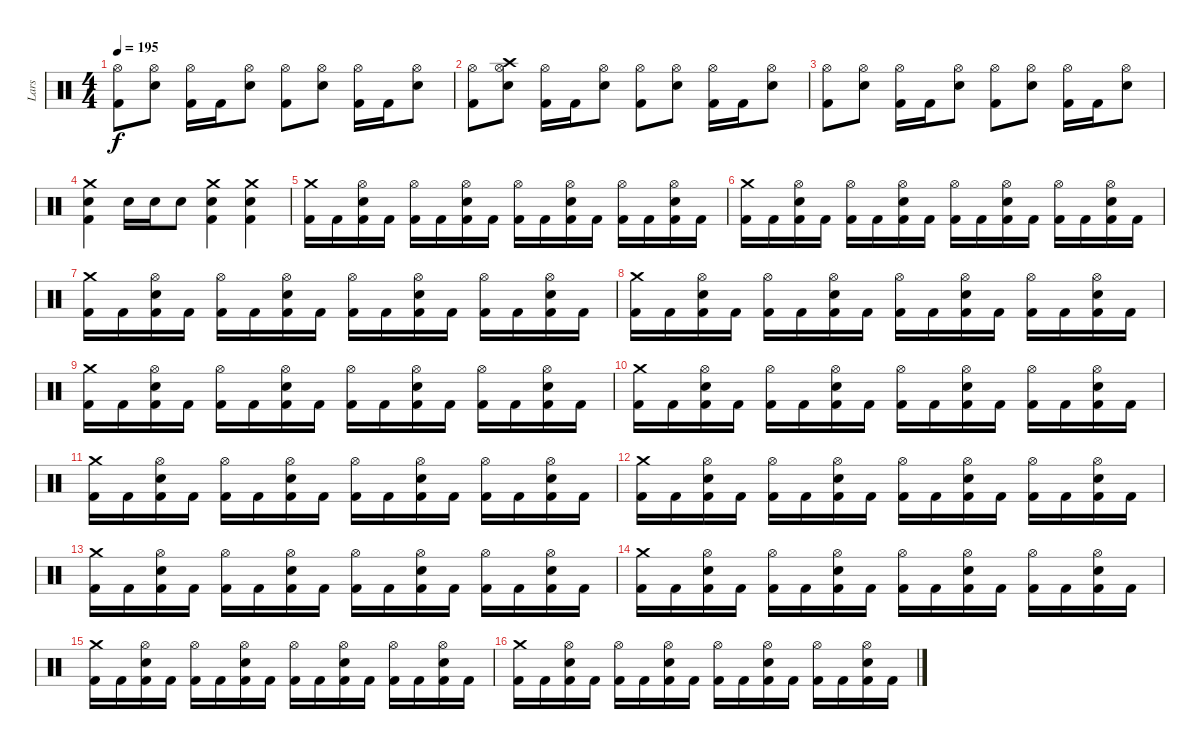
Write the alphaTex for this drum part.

\track ("Lars" "Lars") {instrument percussion}
\staff {score}
\articulation defaults
\ts (4 4)
\tempo 195
\clef neutral
\ks c
("Hi-Hat (open)" "Kick (hit) 2").8{dy f} ("Hi-Hat (open)" "Electric Snare (hit)").8 ("Hi-Hat (open)" "Kick (hit) 2").16 "Kick (hit) 2".16 ("Hi-Hat (open)" "Electric Snare (hit)").8 ("Hi-Hat (open)" "Kick (hit) 2").8 ("Hi-Hat (open)" "Electric Snare (hit)").8 ("Hi-Hat (open)" "Kick (hit) 2").16 "Kick (hit) 2".16 ("Hi-Hat (open)" "Electric Snare (hit)").8 |
("Hi-Hat (open)" "Kick (hit) 2").8 ("Crash high (hit)" "Hi-Hat (open)" "Electric Snare (hit)").8 ("Hi-Hat (open)" "Kick (hit) 2").16 "Kick (hit) 2".16 ("Hi-Hat (open)" "Electric Snare (hit)").8 ("Hi-Hat (open)" "Kick (hit) 2").8 ("Hi-Hat (open)" "Electric Snare (hit)").8 ("Hi-Hat (open)" "Kick (hit) 2").16 "Kick (hit) 2".16 ("Hi-Hat (open)" "Electric Snare (hit)").8 |
("Hi-Hat (open)" "Kick (hit) 2").8 ("Hi-Hat (open)" "Electric Snare (hit)").8 ("Hi-Hat (open)" "Kick (hit) 2").16 "Kick (hit) 2".16 ("Hi-Hat (open)" "Electric Snare (hit)").8 ("Hi-Hat (open)" "Kick (hit) 2").8 ("Hi-Hat (open)" "Electric Snare (hit)").8 ("Hi-Hat (open)" "Kick (hit) 2").16 "Kick (hit) 2".16 ("Hi-Hat (open)" "Electric Snare (hit)").8 |
("Crash medium (hit)" "Electric Snare (hit)" "Kick (hit) 2").4 "Electric Snare (hit)".16 "Electric Snare (hit)".16 "Electric Snare (hit)".8 ("Crash medium (hit)" "Electric Snare (hit)" "Kick (hit) 2").4 ("Crash medium (hit)" "Electric Snare (hit)" "Kick (hit) 2").4 |
("Crash medium (hit)" "Kick (hit) 2").16 "Kick (hit) 2".16 ("Hi-Hat (open)" "Electric Snare (hit)" "Kick (hit) 2").16 "Kick (hit) 2".16 ("Hi-Hat (open)" "Kick (hit) 2").16 "Kick (hit) 2".16 ("Hi-Hat (open)" "Electric Snare (hit)" "Kick (hit) 2").16 "Kick (hit) 2".16 ("Hi-Hat (open)" "Kick (hit) 2").16 "Kick (hit) 2".16 ("Hi-Hat (open)" "Electric Snare (hit)" "Kick (hit) 2").16 "Kick (hit) 2".16 ("Hi-Hat (open)" "Kick (hit) 2").16 "Kick (hit) 2".16 ("Hi-Hat (open)" "Electric Snare (hit)" "Kick (hit) 2").16 "Kick (hit) 2".16 |
("Crash medium (hit)" "Kick (hit) 2").16 "Kick (hit) 2".16 ("Hi-Hat (open)" "Electric Snare (hit)" "Kick (hit) 2").16 "Kick (hit) 2".16 ("Hi-Hat (open)" "Kick (hit) 2").16 "Kick (hit) 2".16 ("Hi-Hat (open)" "Electric Snare (hit)" "Kick (hit) 2").16 "Kick (hit) 2".16 ("Hi-Hat (open)" "Kick (hit) 2").16 "Kick (hit) 2".16 ("Hi-Hat (open)" "Electric Snare (hit)" "Kick (hit) 2").16 "Kick (hit) 2".16 ("Hi-Hat (open)" "Kick (hit) 2").16 "Kick (hit) 2".16 ("Hi-Hat (open)" "Electric Snare (hit)" "Kick (hit) 2").16 "Kick (hit) 2".16 |
("Crash medium (hit)" "Kick (hit) 2").16 "Kick (hit) 2".16 ("Hi-Hat (open)" "Electric Snare (hit)" "Kick (hit) 2").16 "Kick (hit) 2".16 ("Hi-Hat (open)" "Kick (hit) 2").16 "Kick (hit) 2".16 ("Hi-Hat (open)" "Electric Snare (hit)" "Kick (hit) 2").16 "Kick (hit) 2".16 ("Hi-Hat (open)" "Kick (hit) 2").16 "Kick (hit) 2".16 ("Hi-Hat (open)" "Electric Snare (hit)" "Kick (hit) 2").16 "Kick (hit) 2".16 ("Hi-Hat (open)" "Kick (hit) 2").16 "Kick (hit) 2".16 ("Hi-Hat (open)" "Electric Snare (hit)" "Kick (hit) 2").16 "Kick (hit) 2".16 |
("Crash medium (hit)" "Kick (hit) 2").16 "Kick (hit) 2".16 ("Hi-Hat (open)" "Electric Snare (hit)" "Kick (hit) 2").16 "Kick (hit) 2".16 ("Hi-Hat (open)" "Kick (hit) 2").16 "Kick (hit) 2".16 ("Hi-Hat (open)" "Electric Snare (hit)" "Kick (hit) 2").16 "Kick (hit) 2".16 ("Hi-Hat (open)" "Kick (hit) 2").16 "Kick (hit) 2".16 ("Hi-Hat (open)" "Electric Snare (hit)" "Kick (hit) 2").16 "Kick (hit) 2".16 ("Hi-Hat (open)" "Kick (hit) 2").16 "Kick (hit) 2".16 ("Hi-Hat (open)" "Electric Snare (hit)" "Kick (hit) 2").16 "Kick (hit) 2".16 |
("Crash medium (hit)" "Kick (hit) 2").16 "Kick (hit) 2".16 ("Hi-Hat (open)" "Electric Snare (hit)" "Kick (hit) 2").16 "Kick (hit) 2".16 ("Hi-Hat (open)" "Kick (hit) 2").16 "Kick (hit) 2".16 ("Hi-Hat (open)" "Electric Snare (hit)" "Kick (hit) 2").16 "Kick (hit) 2".16 ("Hi-Hat (open)" "Kick (hit) 2").16 "Kick (hit) 2".16 ("Hi-Hat (open)" "Electric Snare (hit)" "Kick (hit) 2").16 "Kick (hit) 2".16 ("Hi-Hat (open)" "Kick (hit) 2").16 "Kick (hit) 2".16 ("Hi-Hat (open)" "Electric Snare (hit)" "Kick (hit) 2").16 "Kick (hit) 2".16 |
("Crash medium (hit)" "Kick (hit) 2").16 "Kick (hit) 2".16 ("Hi-Hat (open)" "Electric Snare (hit)" "Kick (hit) 2").16 "Kick (hit) 2".16 ("Hi-Hat (open)" "Kick (hit) 2").16 "Kick (hit) 2".16 ("Hi-Hat (open)" "Electric Snare (hit)" "Kick (hit) 2").16 "Kick (hit) 2".16 ("Hi-Hat (open)" "Kick (hit) 2").16 "Kick (hit) 2".16 ("Hi-Hat (open)" "Electric Snare (hit)" "Kick (hit) 2").16 "Kick (hit) 2".16 ("Hi-Hat (open)" "Kick (hit) 2").16 "Kick (hit) 2".16 ("Hi-Hat (open)" "Electric Snare (hit)" "Kick (hit) 2").16 "Kick (hit) 2".16 |
("Crash medium (hit)" "Kick (hit) 2").16 "Kick (hit) 2".16 ("Hi-Hat (open)" "Electric Snare (hit)" "Kick (hit) 2").16 "Kick (hit) 2".16 ("Hi-Hat (open)" "Kick (hit) 2").16 "Kick (hit) 2".16 ("Hi-Hat (open)" "Electric Snare (hit)" "Kick (hit) 2").16 "Kick (hit) 2".16 ("Hi-Hat (open)" "Kick (hit) 2").16 "Kick (hit) 2".16 ("Hi-Hat (open)" "Electric Snare (hit)" "Kick (hit) 2").16 "Kick (hit) 2".16 ("Hi-Hat (open)" "Kick (hit) 2").16 "Kick (hit) 2".16 ("Hi-Hat (open)" "Electric Snare (hit)" "Kick (hit) 2").16 "Kick (hit) 2".16 |
("Crash medium (hit)" "Kick (hit) 2").16 "Kick (hit) 2".16 ("Hi-Hat (open)" "Electric Snare (hit)" "Kick (hit) 2").16 "Kick (hit) 2".16 ("Hi-Hat (open)" "Kick (hit) 2").16 "Kick (hit) 2".16 ("Hi-Hat (open)" "Electric Snare (hit)" "Kick (hit) 2").16 "Kick (hit) 2".16 ("Hi-Hat (open)" "Kick (hit) 2").16 "Kick (hit) 2".16 ("Hi-Hat (open)" "Electric Snare (hit)" "Kick (hit) 2").16 "Kick (hit) 2".16 ("Hi-Hat (open)" "Kick (hit) 2").16 "Kick (hit) 2".16 ("Hi-Hat (open)" "Electric Snare (hit)" "Kick (hit) 2").16 "Kick (hit) 2".16 |
("Crash medium (hit)" "Kick (hit) 2").16 "Kick (hit) 2".16 ("Hi-Hat (open)" "Electric Snare (hit)" "Kick (hit) 2").16 "Kick (hit) 2".16 ("Hi-Hat (open)" "Kick (hit) 2").16 "Kick (hit) 2".16 ("Hi-Hat (open)" "Electric Snare (hit)" "Kick (hit) 2").16 "Kick (hit) 2".16 ("Hi-Hat (open)" "Kick (hit) 2").16 "Kick (hit) 2".16 ("Hi-Hat (open)" "Electric Snare (hit)" "Kick (hit) 2").16 "Kick (hit) 2".16 ("Hi-Hat (open)" "Kick (hit) 2").16 "Kick (hit) 2".16 ("Hi-Hat (open)" "Electric Snare (hit)" "Kick (hit) 2").16 "Kick (hit) 2".16 |
("Crash medium (hit)" "Kick (hit) 2").16 "Kick (hit) 2".16 ("Hi-Hat (open)" "Electric Snare (hit)" "Kick (hit) 2").16 "Kick (hit) 2".16 ("Hi-Hat (open)" "Kick (hit) 2").16 "Kick (hit) 2".16 ("Hi-Hat (open)" "Electric Snare (hit)" "Kick (hit) 2").16 "Kick (hit) 2".16 ("Hi-Hat (open)" "Kick (hit) 2").16 "Kick (hit) 2".16 ("Hi-Hat (open)" "Electric Snare (hit)" "Kick (hit) 2").16 "Kick (hit) 2".16 ("Hi-Hat (open)" "Kick (hit) 2").16 "Kick (hit) 2".16 ("Hi-Hat (open)" "Electric Snare (hit)" "Kick (hit) 2").16 "Kick (hit) 2".16 |
("Crash medium (hit)" "Kick (hit) 2").16 "Kick (hit) 2".16 ("Hi-Hat (open)" "Electric Snare (hit)" "Kick (hit) 2").16 "Kick (hit) 2".16 ("Hi-Hat (open)" "Kick (hit) 2").16 "Kick (hit) 2".16 ("Hi-Hat (open)" "Electric Snare (hit)" "Kick (hit) 2").16 "Kick (hit) 2".16 ("Hi-Hat (open)" "Kick (hit) 2").16 "Kick (hit) 2".16 ("Hi-Hat (open)" "Electric Snare (hit)" "Kick (hit) 2").16 "Kick (hit) 2".16 ("Hi-Hat (open)" "Kick (hit) 2").16 "Kick (hit) 2".16 ("Hi-Hat (open)" "Electric Snare (hit)" "Kick (hit) 2").16 "Kick (hit) 2".16 |
("Crash medium (hit)" "Kick (hit) 2").16 "Kick (hit) 2".16 ("Hi-Hat (open)" "Electric Snare (hit)" "Kick (hit) 2").16 "Kick (hit) 2".16 ("Hi-Hat (open)" "Kick (hit) 2").16 "Kick (hit) 2".16 ("Hi-Hat (open)" "Electric Snare (hit)" "Kick (hit) 2").16 "Kick (hit) 2".16 ("Hi-Hat (open)" "Kick (hit) 2").16 "Kick (hit) 2".16 ("Hi-Hat (open)" "Electric Snare (hit)" "Kick (hit) 2").16 "Kick (hit) 2".16 ("Hi-Hat (open)" "Kick (hit) 2").16 "Kick (hit) 2".16 ("Hi-Hat (open)" "Electric Snare (hit)" "Kick (hit) 2").16 "Kick (hit) 2".16
